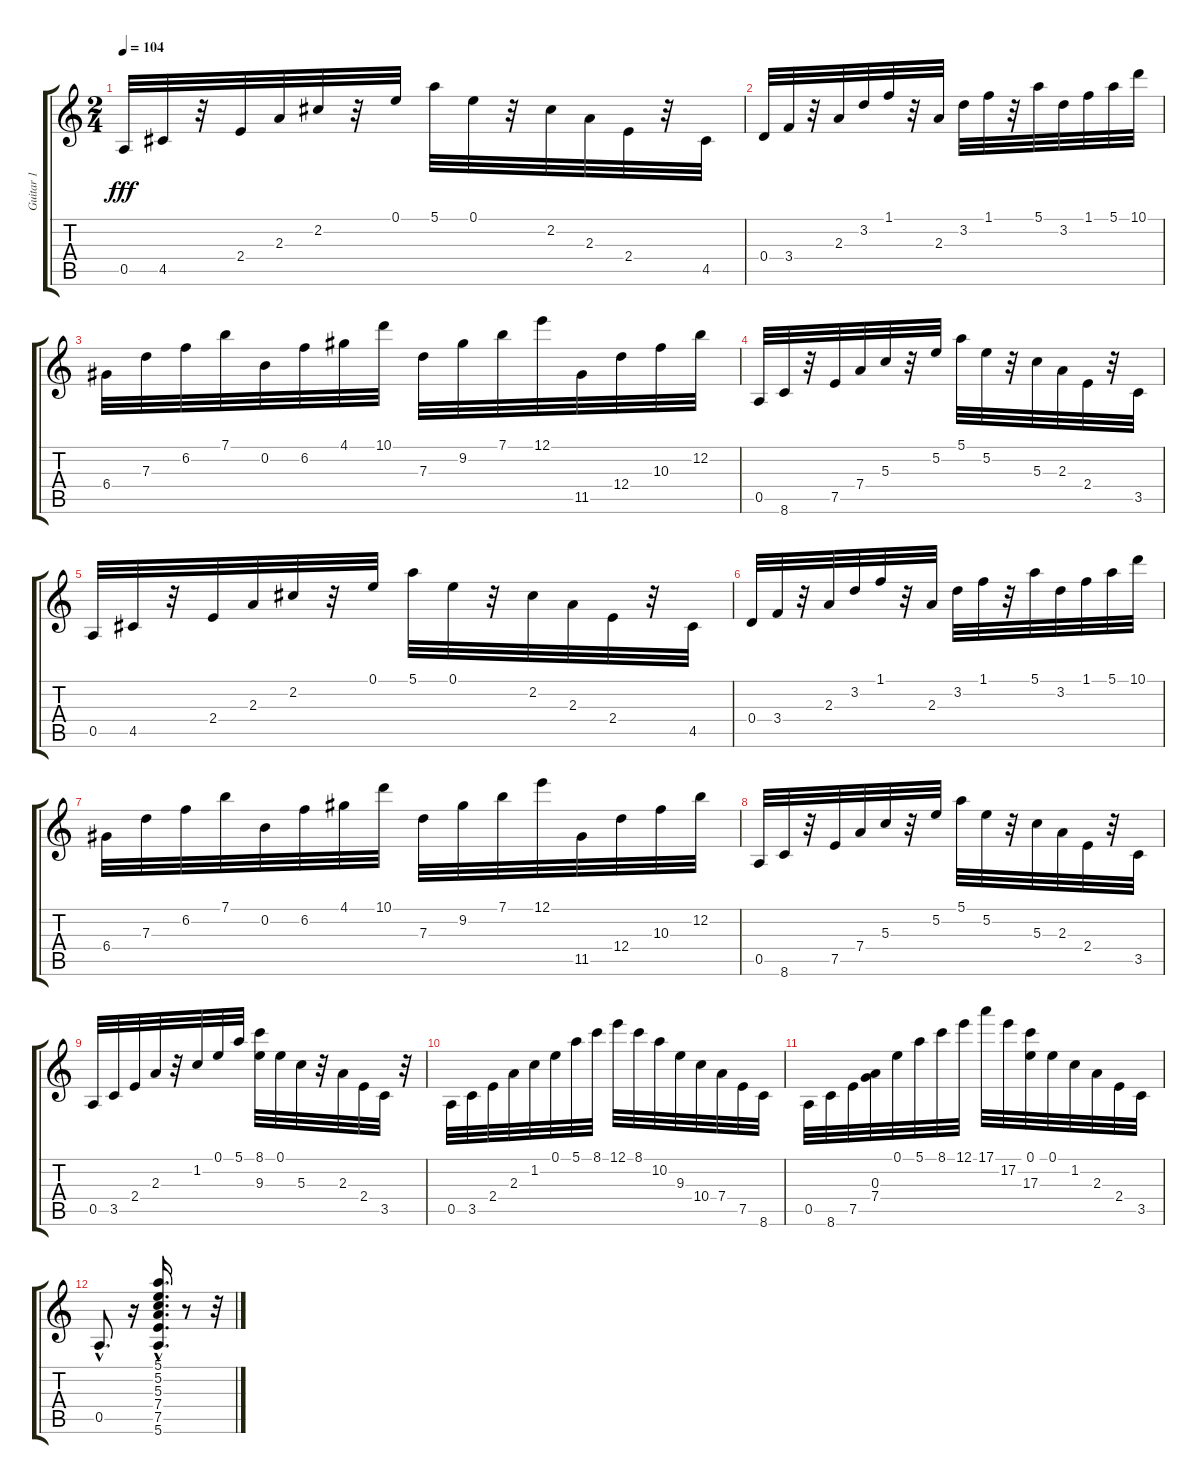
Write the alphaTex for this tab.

\track ("Guitar 1" "Guitar 1") {instrument acousticguitarnylon}
\staff {score tabs}
\tuning (E4 B3 G3 D3 A2 E2) {hide}
\ts (2 4)
\tempo 104
\clef g2
\ks c
0.5.32{dy fff} 4.5.32 r.32 2.4.32 2.3.32 2.2.32 r.32 0.1.32 5.1.32 0.1.32 r.32 2.2.32 2.3.32 2.4.32 r.32 4.5.32 |
0.4.32 3.4.32 r.32 2.3.32 3.2.32 1.1.32 r.32 2.3.32 3.2.32 1.1.32 r.32 5.1.32 3.2.32 1.1.32 5.1.32 10.1.32 |
6.4.32 7.3.32 6.2.32 7.1.32 0.2.32 6.2.32 4.1.32 10.1.32 7.3.32 9.2.32 7.1.32 12.1.32 11.5.32 12.4.32 10.3.32 12.2.32 |
0.5.32 8.6.32 r.32 7.5.32 7.4.32 5.3.32 r.32 5.2.32 5.1.32 5.2.32 r.32 5.3.32 2.3.32 2.4.32 r.32 3.5.32 |
0.5.32 4.5.32 r.32 2.4.32 2.3.32 2.2.32 r.32 0.1.32 5.1.32 0.1.32 r.32 2.2.32 2.3.32 2.4.32 r.32 4.5.32 |
0.4.32 3.4.32 r.32 2.3.32 3.2.32 1.1.32 r.32 2.3.32 3.2.32 1.1.32 r.32 5.1.32 3.2.32 1.1.32 5.1.32 10.1.32 |
6.4.32 7.3.32 6.2.32 7.1.32 0.2.32 6.2.32 4.1.32 10.1.32 7.3.32 9.2.32 7.1.32 12.1.32 11.5.32 12.4.32 10.3.32 12.2.32 |
0.5.32 8.6.32 r.32 7.5.32 7.4.32 5.3.32 r.32 5.2.32 5.1.32 5.2.32 r.32 5.3.32 2.3.32 2.4.32 r.32 3.5.32 |
0.5.32 3.5.32 2.4.32 2.3.32 r.32 1.2.32 0.1.32 5.1.32 (8.1 9.3).32 0.1.32 5.3.32 r.32 2.3.32 2.4.32 3.5.32 r.32 |
0.5.32 3.5.32 2.4.32 2.3.32 1.2.32 0.1.32 5.1.32 8.1.32 12.1.32 8.1.32 10.2.32 9.3.32 10.4.32 7.4.32 7.5.32 8.6.32 |
0.5.32 8.6.32 7.5.32 (0.3 7.4).32 0.1.32 5.1.32 8.1.32 12.1.32 17.1.32 17.2.32 (0.1 17.3).32 0.1.32 1.2.32 2.3.32 2.4.32 3.5.32 |
0.5{hac}.8{d} r.16 (5.1{hac} 5.2{hac} 5.3{hac} 7.4{hac} 7.5{hac} 5.6{hac}).16{d} r.8 r.32
